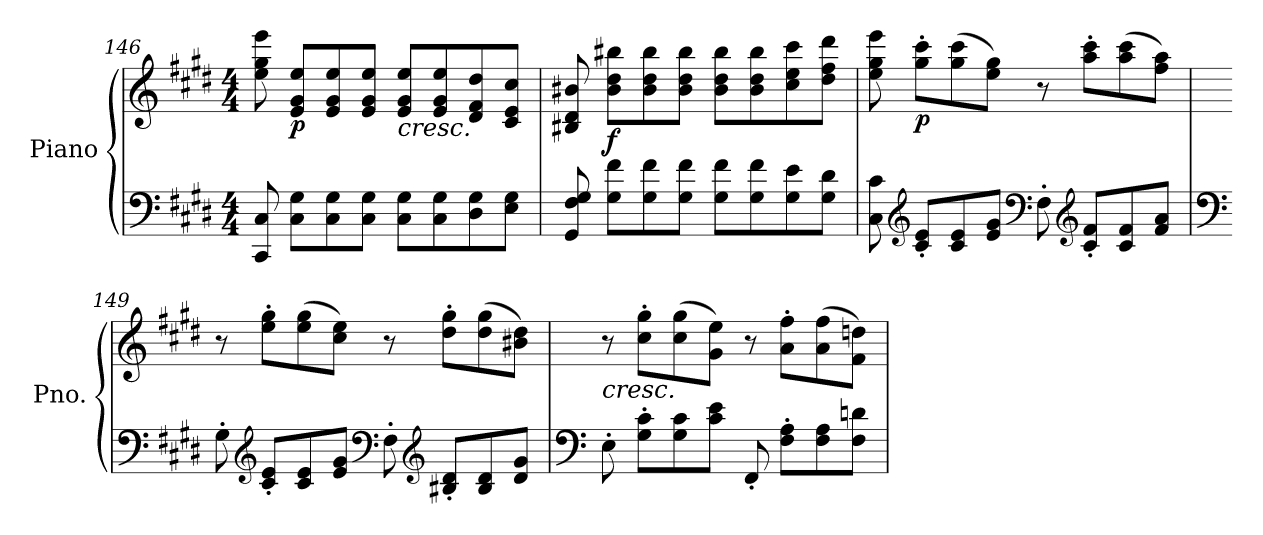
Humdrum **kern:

**kern	**kern	**dynam
*part1	*part1	*part1
*staff2	*staff1	*staff1/2
*I"Piano	*	*
*I'Pno.	*	*
*clefF4	*clefG2	*
*k[f#c#g#d#]	*k[f#c#g#d#]	*
*M4/4	*M4/4	*
=146	=146	=146
8CC#/ 8C#/	8ee\ 8gg#\ 8eee\	.
!	!	!LO:DY:b
8C#\ 8G#\L	8e/ 8g#/ 8ee/L	p
8C#\ 8G#\	8e/ 8g#/ 8ee/	.
8C#\ 8G#\J	8e/ 8g#/ 8ee/J	.
!	!LO:TX:b:i:t=cresc.	!
8C#\ 8G#\L	8e/ 8g#/ 8ee/L	.
8C#\ 8G#\	8e/ 8g#/ 8ee/	.
8D#\ 8G#\	8d#/ 8f#/ 8dd#/	.
8E\ 8G#\J	8c#/ 8e/ 8cc#/J	.
=147	=147	=147
8GG#/ 8F#/ 8G#/	8B#X/ 8d#/ 8b#X/	.
!	!	!LO:DY:b
8G#\ 8f#\L	8b#\ 8dd#\ 8bb#X\L	f
8G#\ 8f#\	8b#\ 8dd#\ 8bb#\	.
8G#\ 8f#\J	8b#\ 8dd#\ 8bb#\J	.
8G#\ 8f#\L	8b#\ 8dd#\ 8bb#\L	.
8G#\ 8f#\	8b#\ 8dd#\ 8bb#\	.
8G#\> 8e\>	8cc#\ 8ee\ 8ccc#\	.
8G#\> 8d#\>J	8dd#\ 8ff#\ 8ddd#\J	.
!!LO:LB:g=z
=148	=148	=148
8C#\ 8c#\	8ee\ 8gg#\ 8eee\	.
*clefG2	*	*
!	!	!LO:DY:b
8c#/' 8e/'L	8gg#\' 8ccc#\'L	p
8c#/ 8e/	(>8gg#\ 8ccc#\	.
8e/ 8g#/J	8ee\ 8gg#\J)	.
*clefF4	*	*
8F#'\	8r	.
*clefG2	*	*
8c#/' 8f#/'L	8aa\' 8ccc#\'L	.
8c#/ 8f#/	(>8aa\ 8ccc#\	.
8f#/ 8a/J	8ff#\ 8aa\J)	.
=149	=149	=149
*clefF4	*	*
8G#'\	8r	.
*clefG2	*	*
8c#/' 8e/'L	8ee\' 8gg#\'L	.
8c#/ 8e/	(>8ee\ 8gg#\	.
8e/ 8g#/J	8cc#\ 8ee\J)	.
*clefF4	*	*
8F#'\	8r	.
*clefG2	*	*
8B#X/' 8d#/'L	8dd#\' 8gg#\'L	.
8B#/ 8d#/	(>8dd#\ 8gg#\	.
8d#/ 8g#/J	8b#X\ 8dd#\J)	.
=150	=150	=150
*clefF4	*	*
!	!LO:TX:b:i:t=cresc.	!
8E'\	8r	.
8G#\' 8c#\'L	8cc#\' 8gg#\'L	.
8G#\ 8c#\	(>8cc#\ 8gg#\	.
8c#\ 8e\J	8g#\ 8ee\J)	.
8FF#'/	8r	.
8F#\' 8A\'L	8a\' 8ff#\'L	.
8F#\ 8A\	(>8a\ 8ff#\	.
8F#\ 8dn\J	8f#\ 8ddn\J)	.
=	=	=
*-	*-	*-
